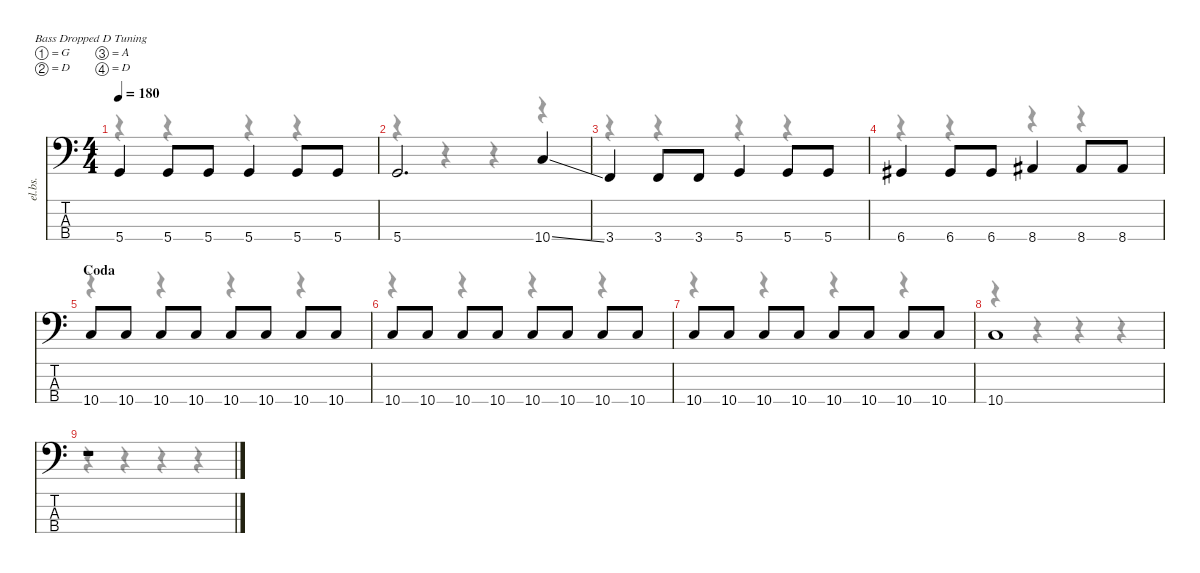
\defaultSystemsLayout 4
\hideDynamics
\bracketExtendMode nobrackets
\track ("Bass" "el.bs.") {instrument electricbasspick}
\staff {score tabs}
\tuning (G2 D2 A1 D1)
\voice
\ts (4 4)
\tempo 180
\clef f4
\ks c
5.4.4{dy f} 5.4.8 5.4.8 5.4.4 5.4.8 5.4.8 |
5.4.2{d} 10.4{ss}.4 |
3.4.4 3.4.8 3.4.8 5.4.4 5.4.8 5.4.8 |
6.4{acc #}.4 6.4{acc #}.8 6.4{acc #}.8 8.4{acc #}.4 8.4{acc #}.8 8.4{acc #}.8 |
\section ("" "Coda")
10.4.8 10.4.8 10.4.8 10.4.8 10.4.8 10.4.8 10.4.8 10.4.8 |
10.4.8 10.4.8 10.4.8 10.4.8 10.4.8 10.4.8 10.4.8 10.4.8 |
10.4.8 10.4.8 10.4.8 10.4.8 10.4.8 10.4.8 10.4.8 10.4.8 |
10.4.1 |
r.1
\voice
\clef f4
\ottava regular
\simile none
\ks c
r.4{dy mf} r.4 r.4 r.4 |
r.4 r.4 r.4 r.4 |
r.4 r.4 r.4 r.4 |
r.4 r.4 r.4 r.4 |
r.4 r.4 r.4 r.4 |
r.4 r.4 r.4 r.4 |
r.4 r.4 r.4 r.4 |
r.4 r.4 r.4 r.4 |
r.4 r.4 r.4 r.4
